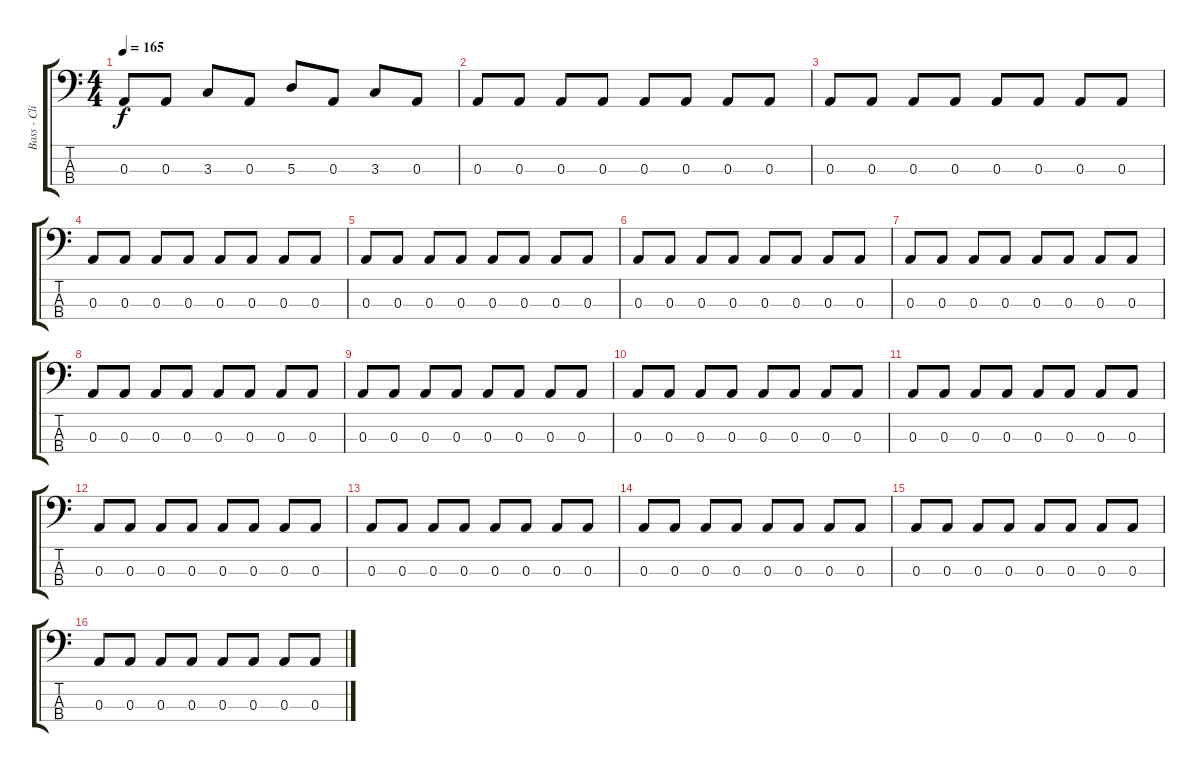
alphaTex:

\track ("Bass - Cliff Williams" "Bass - Cli") {instrument electricbassfinger}
\staff {score tabs}
\tuning (G2 D2 A1 E1) {hide}
\ts (4 4)
\tempo 165
\clef f4
\ks c
0.3.8{dy f} 0.3.8 3.3.8 0.3.8 5.3.8 0.3.8 3.3.8 0.3.8 |
0.3.8 0.3.8 0.3.8 0.3.8 0.3.8 0.3.8 0.3.8 0.3.8 |
0.3.8 0.3.8 0.3.8 0.3.8 0.3.8 0.3.8 0.3.8 0.3.8 |
0.3.8 0.3.8 0.3.8 0.3.8 0.3.8 0.3.8 0.3.8 0.3.8 |
0.3.8 0.3.8 0.3.8 0.3.8 0.3.8 0.3.8 0.3.8 0.3.8 |
0.3.8 0.3.8 0.3.8 0.3.8 0.3.8 0.3.8 0.3.8 0.3.8 |
0.3.8 0.3.8 0.3.8 0.3.8 0.3.8 0.3.8 0.3.8 0.3.8 |
0.3.8 0.3.8 0.3.8 0.3.8 0.3.8 0.3.8 0.3.8 0.3.8 |
0.3.8 0.3.8 0.3.8 0.3.8 0.3.8 0.3.8 0.3.8 0.3.8 |
0.3.8 0.3.8 0.3.8 0.3.8 0.3.8 0.3.8 0.3.8 0.3.8 |
0.3.8 0.3.8 0.3.8 0.3.8 0.3.8 0.3.8 0.3.8 0.3.8 |
0.3.8 0.3.8 0.3.8 0.3.8 0.3.8 0.3.8 0.3.8 0.3.8 |
0.3.8 0.3.8 0.3.8 0.3.8 0.3.8 0.3.8 0.3.8 0.3.8 |
0.3.8 0.3.8 0.3.8 0.3.8 0.3.8 0.3.8 0.3.8 0.3.8 |
0.3.8 0.3.8 0.3.8 0.3.8 0.3.8 0.3.8 0.3.8 0.3.8 |
0.3.8 0.3.8 0.3.8 0.3.8 0.3.8 0.3.8 0.3.8 0.3.8
